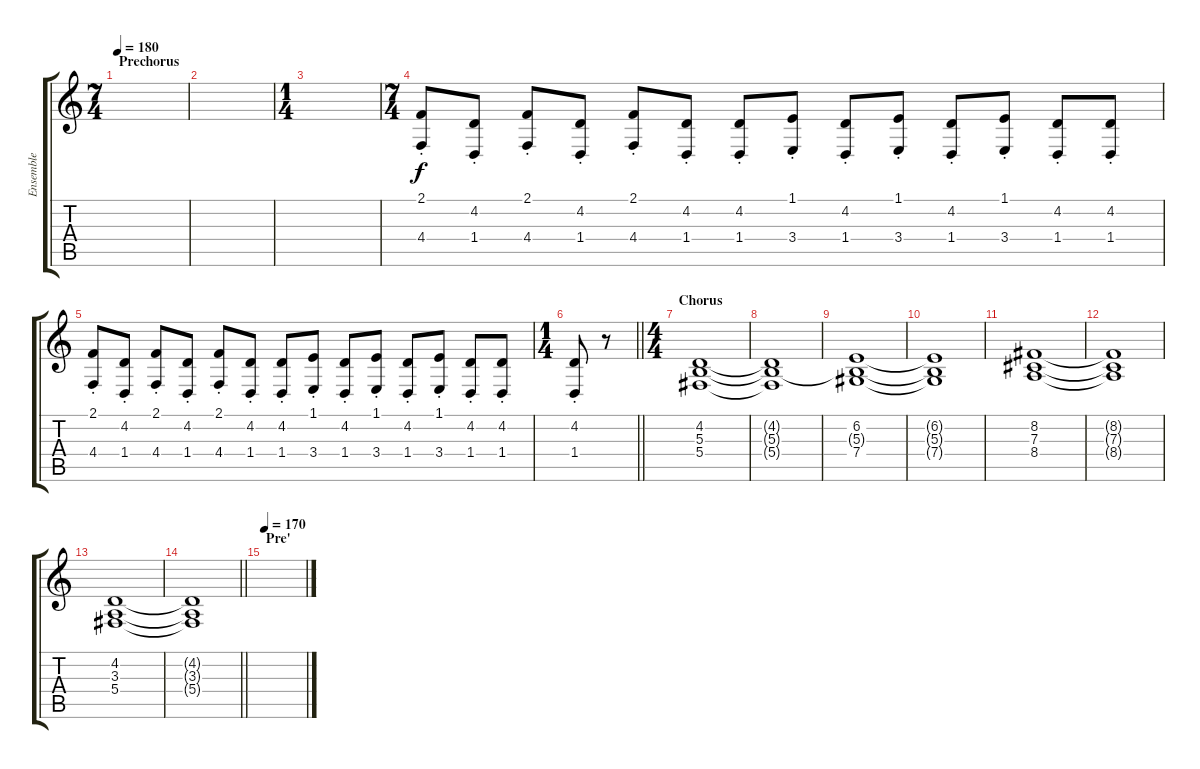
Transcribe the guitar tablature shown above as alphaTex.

\track ("Ensemble" "Ensemble") {instrument stringensemble1}
\staff {score tabs}
\tuning (Eb4 Bb3 Gb3 Db3 Ab2 Db2) {hide}
\ts (7 4)
\section ("" "Prechorus")
\tempo 180
\clef g2
\ks c
|
|
\ts (1 4)
|
\ts (7 4)
(2.1{st} 4.4{st}).8 (4.2{st} 1.4{st}).8 (2.1{st} 4.4{st}).8 (4.2{st} 1.4{st}).8 (2.1{st} 4.4{st}).8 (4.2{st} 1.4{st}).8 (4.2{st} 1.4{st}).8 (1.1{st} 3.4{st}).8 (4.2{st} 1.4{st}).8 (1.1{st} 3.4{st}).8 (4.2{st} 1.4{st}).8 (1.1{st} 3.4{st}).8 (4.2{st} 1.4{st}).8 (4.2{st} 1.4{st}).8 |
(2.1{st} 4.4{st}).8 (4.2{st} 1.4{st}).8 (2.1{st} 4.4{st}).8 (4.2{st} 1.4{st}).8 (2.1{st} 4.4{st}).8 (4.2{st} 1.4{st}).8 (4.2{st} 1.4{st}).8 (1.1{st} 3.4{st}).8 (4.2{st} 1.4{st}).8 (1.1{st} 3.4{st}).8 (4.2{st} 1.4{st}).8 (1.1{st} 3.4{st}).8 (4.2{st} 1.4{st}).8 (4.2{st} 1.4{st}).8 |
\ts (1 4)
\barLineRight lightlight
(4.2{st} 1.4{st}).8 r.8 |
\ts (4 4)
\section ("" "Chorus")
(4.2 5.3 5.4).1 |
(4.2{t} 5.3{t} 5.4{t}).1 |
(6.2 5.3{t} 7.4).1 |
(6.2{t} 5.3{t} 7.4{t}).1 |
(8.2 7.3 8.4).1 |
(8.2{t} 7.3{t} 8.4{t}).1 |
(4.2 3.3 5.4).1 |
\barLineRight lightlight
(4.2{t} 3.3{t} 5.4{t}).1 |
\section ("" "Pre'")
\tempo 170
